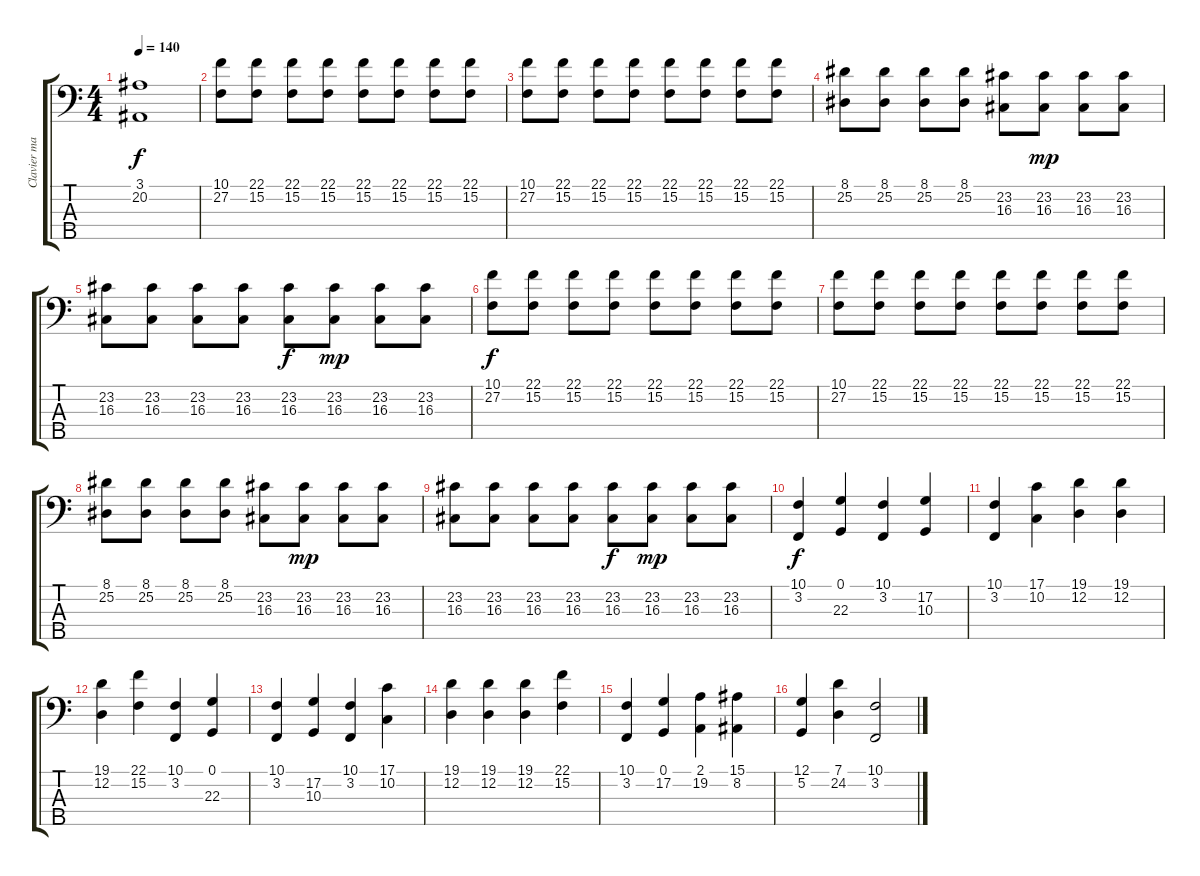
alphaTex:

\track ("Clavier main gauche 1" "Clavier ma") {instrument stringensemble2}
\staff {score tabs}
\tuning (G2 D2 A1 E1 B0) {hide}
\ts (4 4)
\tempo 140
\clef f4
\ks c
(3.1 20.2).1{dy f} |
(10.1 27.2).8{volume 9} (22.1 15.2).8 (22.1 15.2).8 (22.1 15.2).8 (22.1 15.2).8 (22.1 15.2).8 (22.1 15.2).8 (22.1 15.2).8 |
(10.1 27.2).8 (22.1 15.2).8 (22.1 15.2).8 (22.1 15.2).8 (22.1 15.2).8 (22.1 15.2).8 (22.1 15.2).8 (22.1 15.2).8 |
(8.1 25.2).8 (8.1 25.2).8 (8.1 25.2).8 (8.1 25.2).8 (23.2 16.3).8 (23.2 16.3).8{dy mp} (23.2 16.3).8 (23.2 16.3).8 |
(23.2 16.3).8 (23.2 16.3).8 (23.2 16.3).8 (23.2 16.3).8 (23.2 16.3).8{dy f} (23.2 16.3).8{dy mp} (23.2 16.3).8 (23.2 16.3).8 |
(10.1 27.2).8{dy f volume 9} (22.1 15.2).8 (22.1 15.2).8 (22.1 15.2).8 (22.1 15.2).8 (22.1 15.2).8 (22.1 15.2).8 (22.1 15.2).8 |
(10.1 27.2).8 (22.1 15.2).8 (22.1 15.2).8 (22.1 15.2).8 (22.1 15.2).8 (22.1 15.2).8 (22.1 15.2).8 (22.1 15.2).8 |
(8.1 25.2).8 (8.1 25.2).8 (8.1 25.2).8 (8.1 25.2).8 (23.2 16.3).8 (23.2 16.3).8{dy mp} (23.2 16.3).8 (23.2 16.3).8 |
(23.2 16.3).8 (23.2 16.3).8 (23.2 16.3).8 (23.2 16.3).8 (23.2 16.3).8{dy f} (23.2 16.3).8{dy mp} (23.2 16.3).8 (23.2 16.3).8 |
(10.1 3.2).4{dy f} (0.1 22.3).4 (10.1 3.2).4 (17.2 10.3).4 |
(10.1 3.2).4 (17.1 10.2).4 (19.1 12.2).4 (19.1 12.2).4 |
(19.1 12.2).4 (22.1 15.2).4 (10.1 3.2).4 (0.1 22.3).4 |
(10.1 3.2).4 (17.2 10.3).4 (10.1 3.2).4 (17.1 10.2).4 |
(19.1 12.2).4 (19.1 12.2).4 (19.1 12.2).4 (22.1 15.2).4 |
(10.1 3.2).4 (0.1 17.2).4 (2.1 19.2).4 (15.1 8.2).4 |
(12.1 5.2).4 (7.1 24.2).4 (10.1 3.2).2
